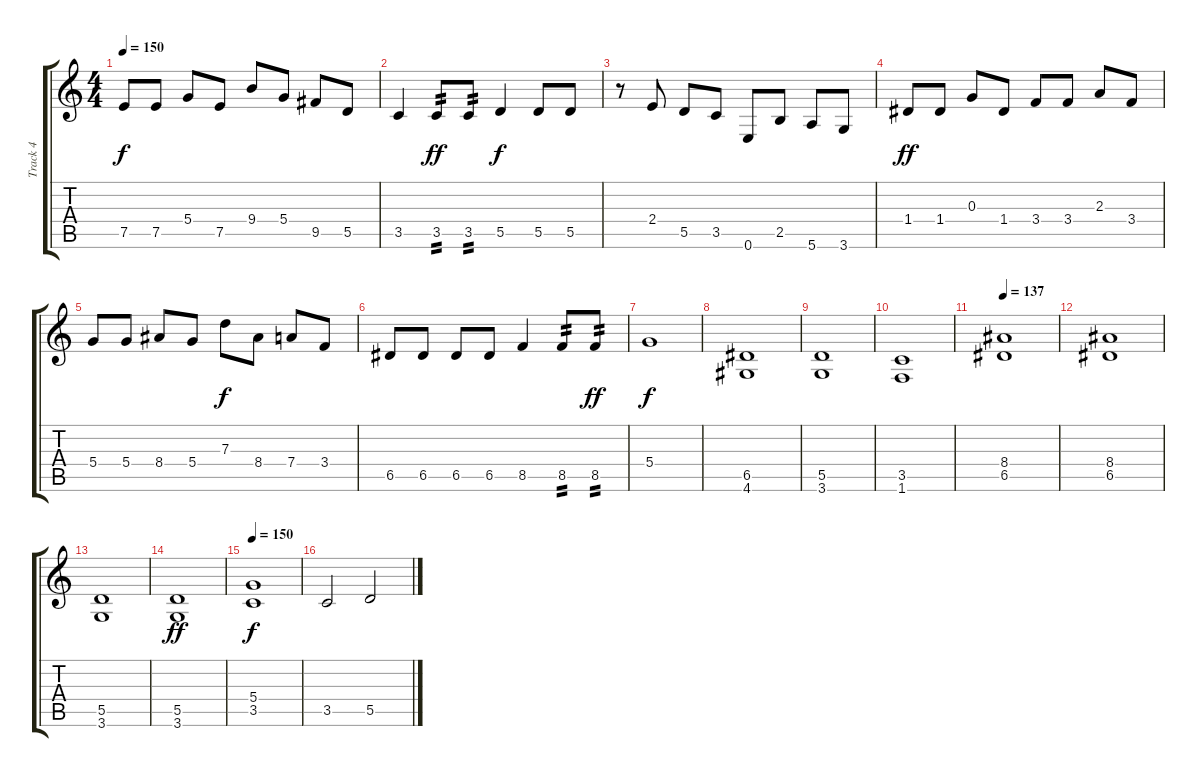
\track ("Track 4" "Track 4") {instrument overdrivenguitar}
\staff {score tabs}
\tuning (E4 B3 G3 D3 A2 E2) {hide}
\ts (4 4)
\tempo 150
\clef g2
\ks c
7.5.8{dy f} 7.5.8 5.4.8 7.5.8 9.4.8 5.4.8 9.5.8 5.5.8 |
3.5.4 3.5.8{tp 2 dy ff} 3.5.8{tp 2} 5.5.4{dy f} 5.5.8 5.5.8 |
r.8 2.4.8 5.5.8 3.5.8 0.6.8 2.5.8 5.6.8 3.6.8 |
1.4.8{dy ff} 1.4.8 0.3.8 1.4.8 3.4.8 3.4.8 2.3.8 3.4.8 |
5.4.8 5.4.8 8.4.8 5.4.8 7.3.8{dy f} 8.4.8 7.4.8 3.4.8 |
6.5.8 6.5.8 6.5.8 6.5.8 8.5.4 8.5.8{tp 2} 8.5.8{tp 2 dy ff} |
5.4.1{dy f} |
(6.5 4.6).1 |
(5.5 3.6).1 |
(3.5 1.6).1 |
\tempo 137
(8.4 6.5).1 |
(8.4 6.5).1 |
(5.5 3.6).1 |
(5.5 3.6).1{dy ff} |
\tempo 150
(5.4 3.5).1{dy f} |
3.5.2 5.5.2
